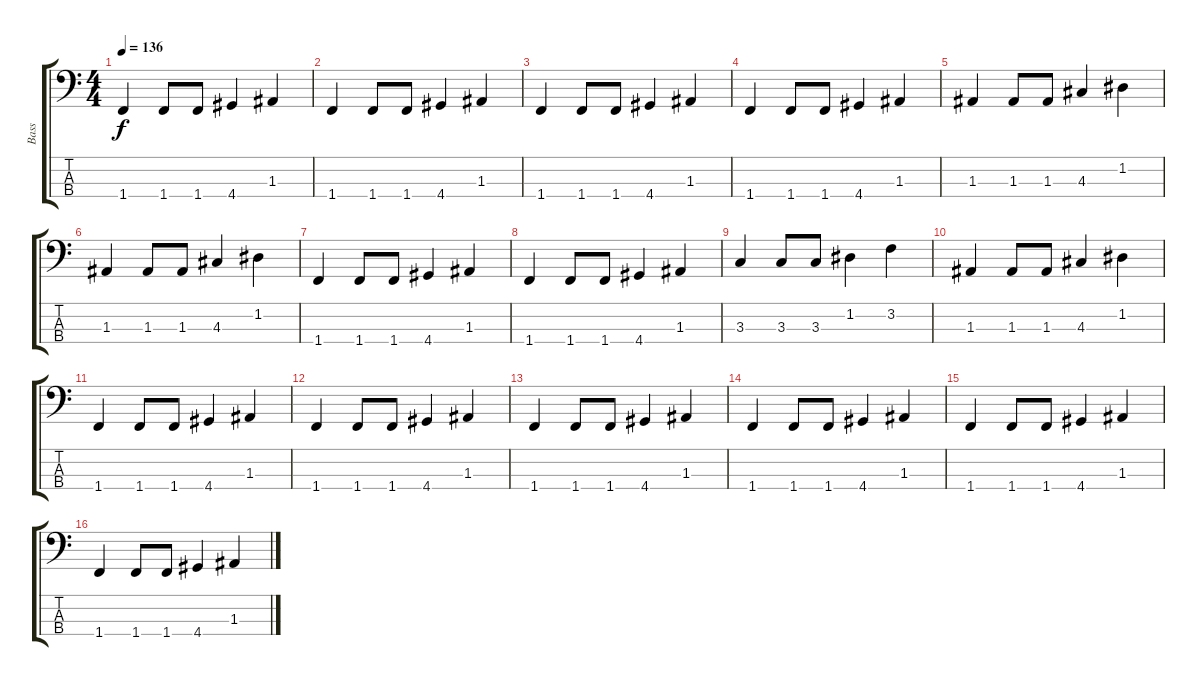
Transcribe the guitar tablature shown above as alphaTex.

\track ("Bass" "Bass") {instrument electricbasspick}
\staff {score tabs}
\tuning (G2 D2 A1 E1) {hide}
\ts (4 4)
\tempo 136
\clef f4
\ks c
1.4.4{dy f} 1.4.8 1.4.8 4.4.4 1.3.4 |
1.4.4 1.4.8 1.4.8 4.4.4 1.3.4 |
1.4.4 1.4.8 1.4.8 4.4.4 1.3.4 |
1.4.4 1.4.8 1.4.8 4.4.4 1.3.4 |
1.3.4 1.3.8 1.3.8 4.3.4 1.2.4 |
1.3.4 1.3.8 1.3.8 4.3.4 1.2.4 |
1.4.4 1.4.8 1.4.8 4.4.4 1.3.4 |
1.4.4 1.4.8 1.4.8 4.4.4 1.3.4 |
3.3.4 3.3.8 3.3.8 1.2.4 3.2.4 |
1.3.4 1.3.8 1.3.8 4.3.4 1.2.4 |
1.4.4 1.4.8 1.4.8 4.4.4 1.3.4 |
1.4.4 1.4.8 1.4.8 4.4.4 1.3.4 |
1.4.4 1.4.8 1.4.8 4.4.4 1.3.4 |
1.4.4 1.4.8 1.4.8 4.4.4 1.3.4 |
1.4.4 1.4.8 1.4.8 4.4.4 1.3.4 |
1.4.4 1.4.8 1.4.8 4.4.4 1.3.4
